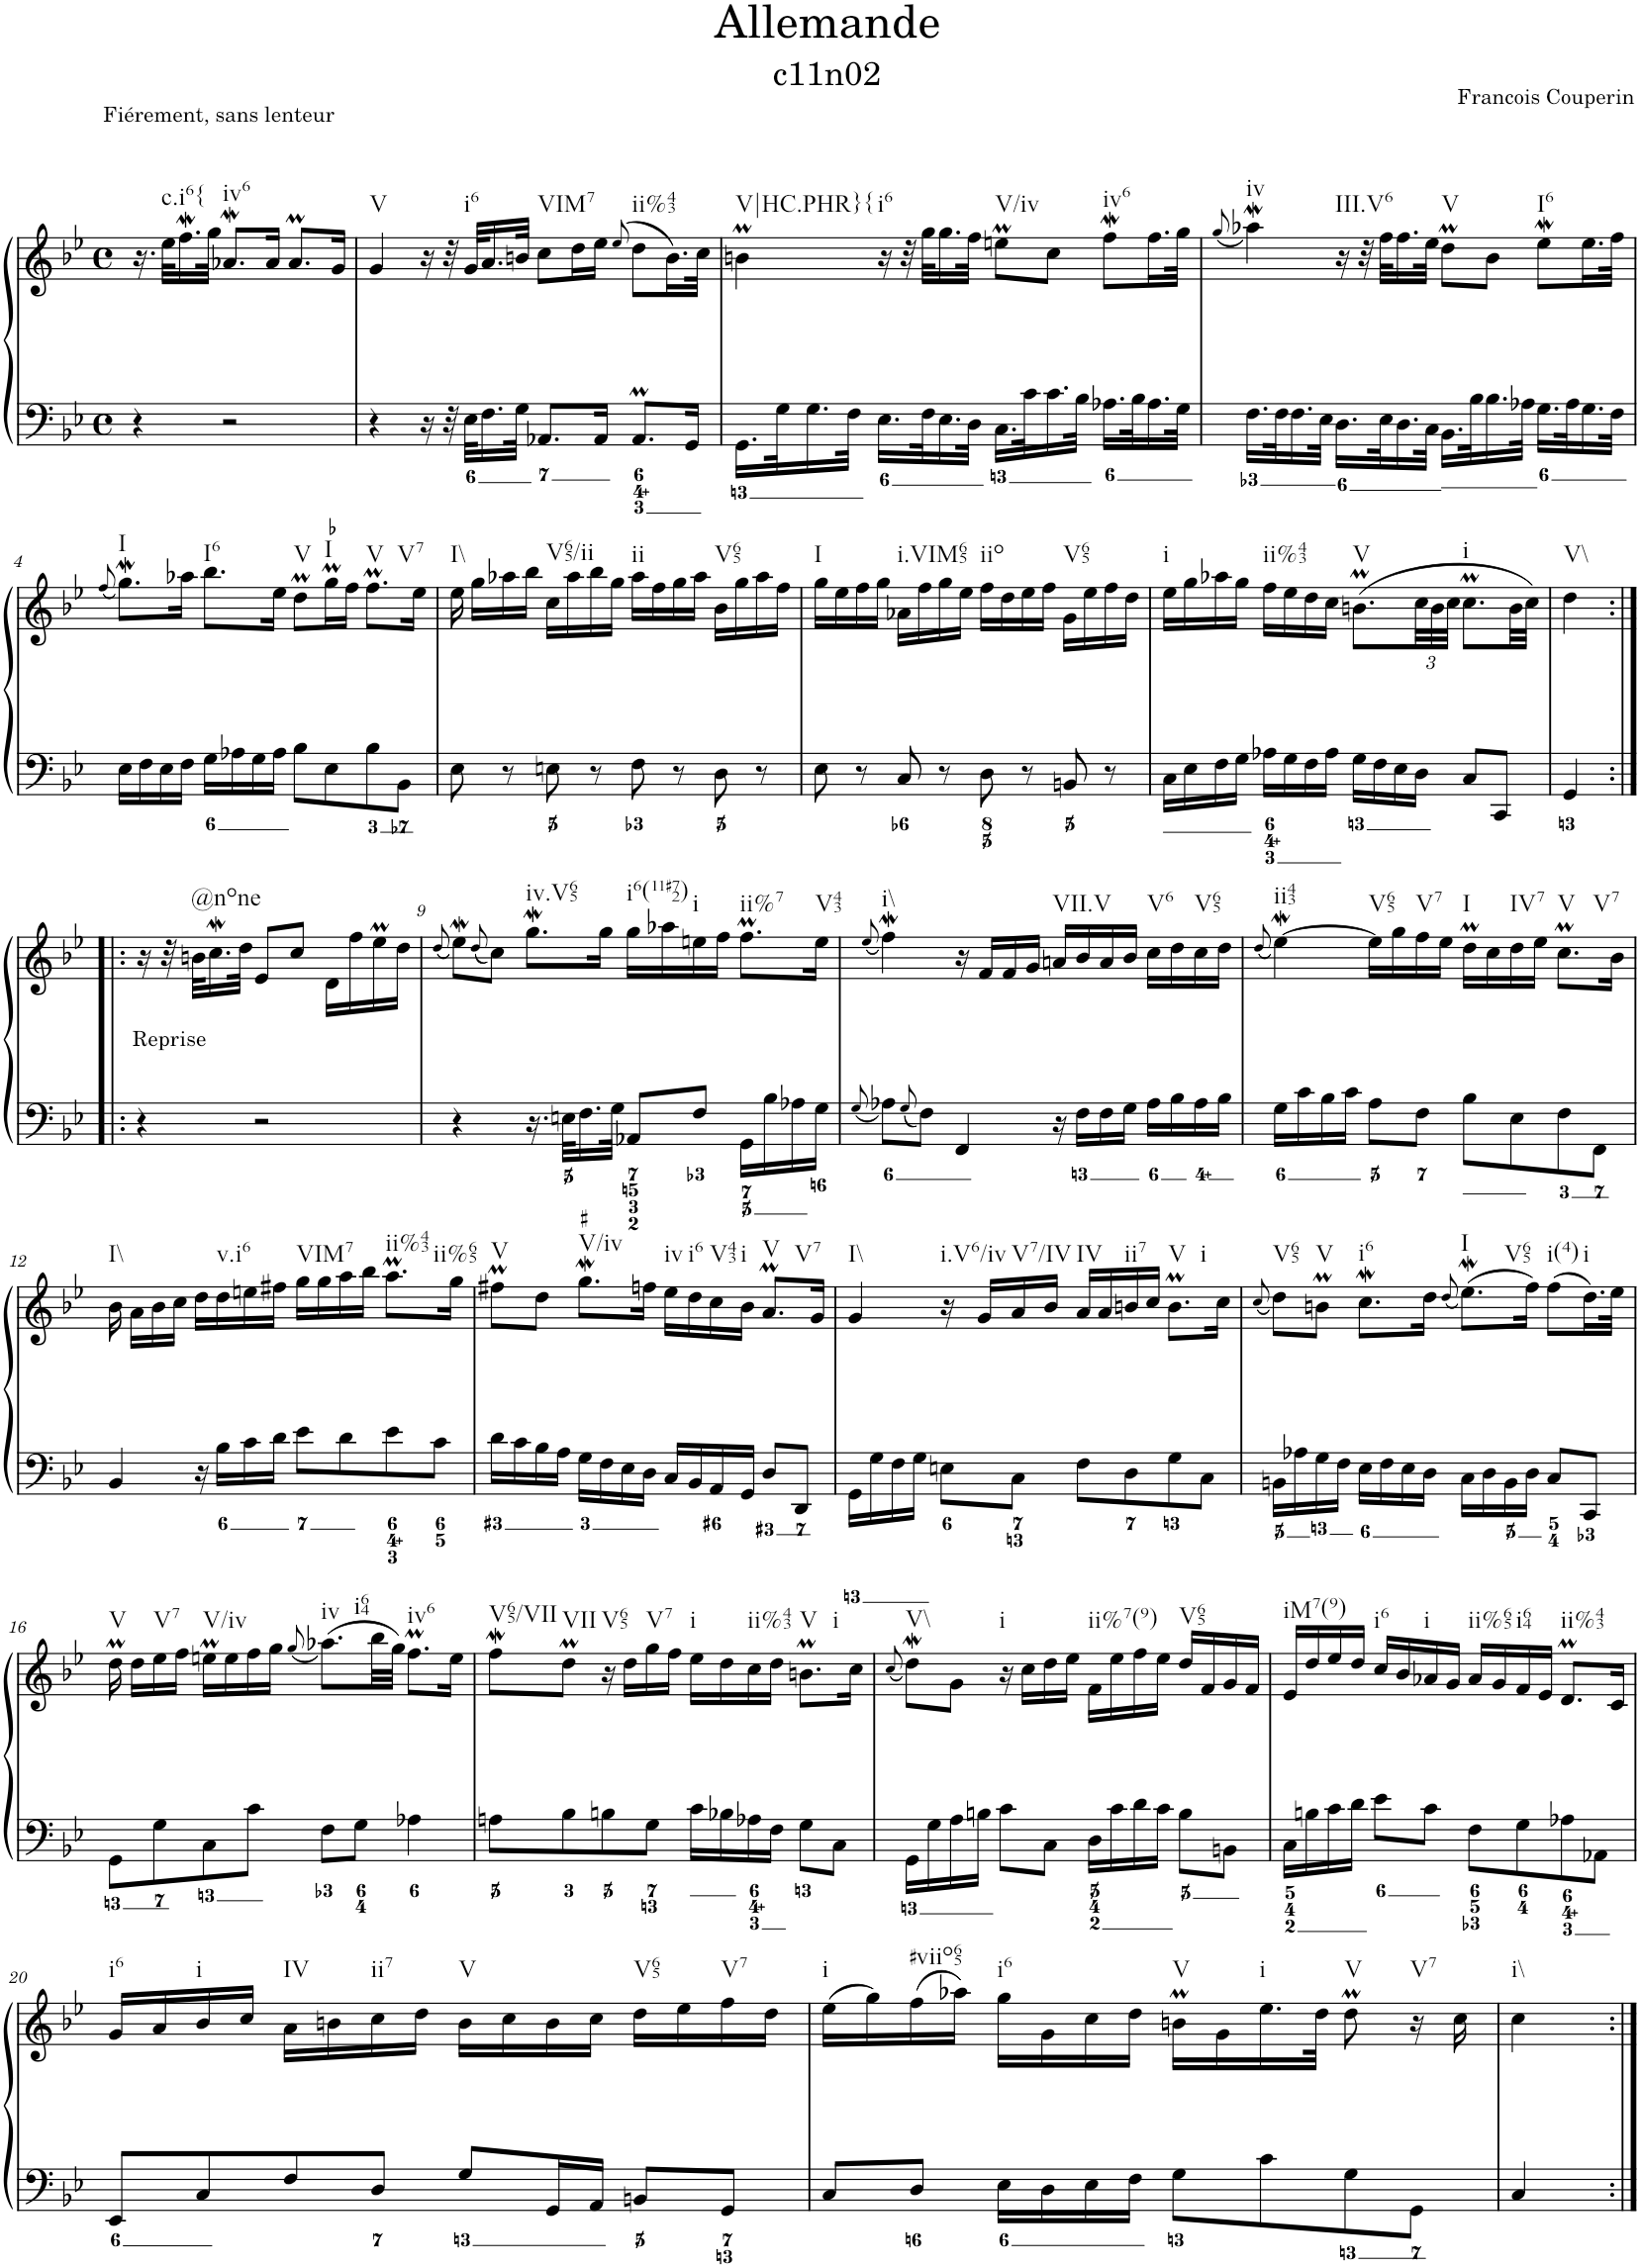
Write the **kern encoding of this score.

**kern	**kern
*part1	*part1
*staff2	*staff1
*I"Piano	*
*I'Pno.	*
*clefF4	*clefG2
*k[b-e-]	*k[b-e-]
*M4/4	*M4/4
*met(c)	*met(c)
=	=
!	!LO:TX:a:t=Fiérement, sans lenteur
4r	16.r
!	!LO:TX:b:t=c.i6{
.	32ee-\KLL
.	16.ffW\
.	32gg\JJk
!	!LO:TX:b:t=iv6
2r	8.a-Xw/L
.	16a-/Jk
.	8.a-M/L
.	16g/Jk
=1	=1
!	!LO:TX:b:t=V
4r	4g/
16r	16r
32r	32r
!	!LO:TX:b:t=i6
32E-\KLL	32g/KLL
16.F\	16.a/
32G\JJk	32bn/JJk
!	!LO:TX:b:t=VIM7
8.AA-X/L	8cc\L
.	16dd\L
16AA-/Jk	16ee-\JJ
.	(>8qee-/
!	!LO:TX:b:t=ii%43
8.AA-M/L	8dd\L
.	16.b\L)
16GG/Jk	.
.	32cc\JJk
=2	=2
!	!LO:TX:b:t=V|HC.PHR}{
16.GG\LL	4bnm\
32G\K	.
16.G\	.
32F\JJk	.
!	!LO:TX:b:t=i6
16.E-\LL	16r
.	32r
32F\K	32gg\KLL
16.E-\	16.gg\
32D\JJk	32ff\JJk
!	!LO:TX:b:t=V/iv
16.C\LL	8eenm\L
32c\K	.
16.c\	8cc\J
32B-\JJk	.
!	!LO:TX:b:t=iv6
16.A-X\LL	8ffW\L
32B-\K	.
16.A-\	16.ff\L
32G\JJk	32gg\JJk
=3	=3
.	(8qgg/
!	!LO:TX:b:t=iv
16.F\LL	4aa-Xw\)
32F\K	.
16.F\	.
32E-\JJk	.
!	!LO:TX:b:t=III.V6
16.D\LL	16r
.	32r
32E-\K	32ff\KLL
16.D\	16.ff\
32C\JJk	32ee-\JJk
!	!LO:TX:b:t=V
16.BB-\LL	8ddm\L
32B-\K	.
16.B-\	8b-\J
32A-X\JJk	.
!	!LO:TX:b:t=I6
16.G\LL	8ee-w\L
32A-\K	.
16.G\	16.ee-\L
32F\JJk	32ff\JJk
!!LO:LB:g=z
=4	=4
.	(8qff/
!	!LO:TX:b:t=I
16E-\LL	8.ggW\L)
16F\	.
16E-\	.
16F\JJ	16aa-X\Jk
!	!LO:TX:b:t=I6
16G\LL	8.bb-\L
16A-X\	.
16G\	.
16A-\JJ	16ee-\Jk
!	!LO:TX:b:t=V
8B-\L	8ddm\L
!	!LO:TX:a:t=♭
!	!LO:TX:b:t=I
8E-\	16ggM\L
.	16ff\JJ
!	!LO:TX:b:t=V
!	!LO:TX:b:t=V7
8B-\	8.ffM\L
8BB-\J	.
.	16ee-\Jk
=5	=5
!	!LO:TX:b:t=I\\
8E-\	16ee-\
.	16gg\LL
8r	16aa-X\
.	16bb-\JJ
!	!LO:TX:b:t=V65/ii
8En\	16cc\LL
.	16aa-\
8r	16bb-\
.	16gg\JJ
!	!LO:TX:b:t=ii
8F\	16aa-\LL
.	16ff\
8r	16gg\
.	16aa-\JJ
!	!LO:TX:b:t=V65
8D\	16b-\LL
.	16gg\
8r	16aa-\
.	16ff\JJ
=6	=6
!	!LO:TX:b:t=I
8E-\	16gg\LL
.	16ee-\
8r	16ff\
.	16gg\JJ
!	!LO:TX:b:t=i.VIM65
8C/	16a-X\LL
.	16ff\
8r	16gg\
.	16ee-\JJ
!	!LO:TX:b:t=iio
8D\	16ff\LL
.	16dd\
8r	16ee-\
.	16ff\JJ
!	!LO:TX:b:t=V65
8BBn/	16g\LL
.	16ee-\
8r	16ff\
.	16dd\JJ
=7	=7
!	!LO:TX:b:t=i
16C\LL	16ee-\LL
16E-\	16gg\
16F\	16aa-X\
16G\JJ	16gg\JJ
!	!LO:TX:b:t=ii%43
16A-X\LL	16ff\LL
16G\	16ee-\
16F\	16dd\
16A-\JJ	16cc\JJ
!	!LO:TX:b:t=V
16G\LL	(8.bnm\L
16F\	.
16E-\	.
*	*Xbrackettup
16D\JJ	48cc\LL
.	48b\
.	48cc\JJJ
!	!LO:TX:b:t=i
8C/L	8.ccM\L
8CC/J	.
.	32b\LL
.	32cc\JJJ)
=8	=8
!	!LO:TX:b:t=V\\
4GG/	4dd\
!!LO:LB:g=z
=8X1:|!|:	=8X1:|!|:
!LO:TX:a:t=Reprise	!
4r	16r
.	32r
!	!LO:TX:b:t=@none
.	32bn\KLL
.	16.ccW\
.	32dd\JJk
2r	8e-/L
.	8cc/J
.	16d\LL
.	16ff\
.	16ee-M\
.	16dd\JJ
=9	=9
.	(8qdd/
4r	8ee-w\L)
.	(8qdd/
.	8cc\J)
!	!LO:TX:b:t=iv.V65
16.r	8.ggW\L
32En\KLL	.
16.F\	.
.	16gg\Jk
32G\JJk	.
!	!LO:TX:b:t=i6(11#72)
8AA-X/L	16gg\LL
.	16aa-X\
!	!LO:TX:b:t=i
8F/J	16een\
.	16ff\JJ
!	!LO:TX:b:t=ii%7
16GG\LL	8.ffM\L
16B-\	.
16A-X\	.
!	!LO:TX:b:t=V43
16G\JJ	16ee\Jk
=10	=10
8qG/	(8qee-/
!	!LO:TX:b:t=i\\
8A-X\L	4ffW\)
8qG/	.
8F\J	.
4FF/	16r
.	16f/LL
.	16f/
.	16g/JJ
!	!LO:TX:b:t=VII.V
16r	16an/LL
16F\LL	16b-/
16F\	16a/
16G\JJ	16b-/JJ
!	!LO:TX:b:t=V6
16A-\LL	16cc\LL
16B-\	16dd\
!	!LO:TX:b:t=V65
16A-\	16cc\
16B-\JJ	16dd\JJ
=11	=11
.	(8qdd/
!	!LO:TX:b:t=ii43
16G\LL	[4ee-w\)
16c\	.
16B-\	.
16c\JJ	.
!	!LO:TX:b:t=V65
8A\L	16ee-\LL]
.	16gg\
!	!LO:TX:b:t=V7
8F\J	16ff\
.	16ee-\JJ
!	!LO:TX:b:t=I
8B-\L	16ddm\LL
.	16cc\
!	!LO:TX:b:t=IV7
8E-\	16dd\
.	16ee-\JJ
!	!LO:TX:b:t=V
!	!LO:TX:b:t=V7
8F\	8.ccM\L
8FF\J	.
.	16b-\Jk
!!LO:LB:g=z
=12	=12
!	!LO:TX:b:t=I\\
4BB-/	16b-\
.	16a\LL
.	16b-\
.	16cc\JJ
16r	16dd\LL
!	!LO:TX:b:t=v.i6
16B-\LL	16dd\
16c\	16een\
16d\JJ	16ff#X\JJ
!	!LO:TX:b:t=VIM7
8e-\L	16gg\LL
.	16gg\
8d\	16aa\
.	16bb-\JJ
!	!LO:TX:b:t=ii%43
!	!LO:TX:b:t=ii%65
8e-\	8.aam\L
8c\J	.
.	16gg\Jk
=13	=13
!	!LO:TX:b:t=V
16d\LL	8ff#Xm\L
16c\	.
16B-\	8dd\J
16A\JJ	.
!	!LO:TX:a:t=♯
!	!LO:TX:b:t=V/iv
16G\LL	8.ggW\L
16F\	.
16E-\	.
16D\JJ	16ffn\Jk
!	!LO:TX:b:t=iv
16C/LL	16ee-\LL
!	!LO:TX:b:t=i6
16BB-/	16dd\
!	!LO:TX:b:t=V43
16AA/	16cc\
!	!LO:TX:b:t=i
16GG/JJ	16b-\JJ
!	!LO:TX:b:t=V
!	!LO:TX:b:t=V7
8D/L	8.am/L
8DD/J	.
.	16g/Jk
=14	=14
!	!LO:TX:b:t=I\\
16GG\LL	4g/
16G\	.
16F\	.
16G\JJ	.
!	!LO:TX:b:t=i.V6/iv
8En\L	16r
.	16g/LL
!	!LO:TX:b:t=V7/IV
8C\J	16a/
.	16b-/JJ
!	!LO:TX:b:t=IV
8F\L	16a/LL
.	16a/
!	!LO:TX:b:t=ii7
8D\	16bn/
.	16cc/JJ
!	!LO:TX:b:t=V
!	!LO:TX:b:t=i
8G\	8.bm\L
8C\J	.
.	16cc\Jk
=15	=15
.	(8qcc/
!	!LO:TX:b:t=V65
16BBn\LL	8dd\L)
16A-X\	.
!	!LO:TX:b:t=V
16G\	8bnm\J
16F\JJ	.
!	!LO:TX:b:t=i6
16E-\LL	8.ccW\L
16F\	.
16E-\	.
16D\JJ	16dd\Jk
.	(8qdd/
!	!LO:TX:b:t=I
!	!LO:TX:b:t=V65
16C\LL	(8.ee-w\L)
16D\	.
16BB\	.
16D\JJ	16ff\Jk)
!	!LO:TX:b:t=i(4)
8C/L	(8ff\L
!	!LO:TX:b:t=i
8CC/J	16.dd\L)
.	32ee-\JJk
!!LO:LB:g=z
=16	=16
!	!LO:TX:b:t=V
8GG\L	16ddm\
.	16dd\LL
!	!LO:TX:b:t=V7
8G\	16ee-\
.	16ff\JJ
!	!LO:TX:b:t=V/iv
8C\	16eenm\LL
.	16ee\
8c\J	16ff\
.	16gg\JJ
.	(8qgg/
!	!LO:TX:b:t=iv
!	!LO:TX:b:t=i64
8F\L	(8.aa-X\L)
8G\J	.
.	32bb-\LL
.	32gg\JJJ)
!	!LO:TX:b:t=iv6
4A-X\	8.ffM\L
.	16ee\Jk
=17	=17
!	!LO:TX:b:t=V65/VII
8An\L	8ffW\L
!	!LO:TX:b:t=VII
8B-\	8ddm\J
!	!LO:TX:b:t=V65
8Bn\	16r
.	16dd\LL
!	!LO:TX:b:t=V7
8G\J	16gg\
.	16ff\JJ
!	!LO:TX:b:t=i
16c\LL	16ee-\LL
16B-X\	16dd\
!	!LO:TX:b:t=ii%43
16A-X\	16cc\
16F\JJ	16dd\JJ
!	!LO:TX:b:t=V
!	!LO:TX:b:t=i
8G\L	8.bnm\L
8C\J	.
.	16cc\Jk
=18	=18
.	(8qcc/
!	!LO:TX:b:t=V\\
16GG\LL	8ddW\L)
16G\	.
16A\	8g\J
16Bn\JJ	.
!	!LO:TX:b:t=i
8c\L	16r
.	16cc\LL
8C\J	16dd\
.	16ee-\JJ
!	!LO:TX:b:t=ii%7(9)
16D\LL	16f\LL
16c\	16ee-\
16d\	16ff\
16c\JJ	16ee-\JJ
!	!LO:TX:b:t=V65
8B\L	16dd/LL
.	16f/
8BBn\J	16g/
.	16f/JJ
=19	=19
!	!LO:TX:b:t=iM7(9)
16C\LL	16e-/LL
16Bn\	16dd/
16c\	16ee-/
16d\JJ	16dd/JJ
!	!LO:TX:b:t=i6
8e-\L	16cc/LL
.	16b-/
!	!LO:TX:b:t=i
8c\J	16a-X/
.	16g/JJ
!	!LO:TX:b:t=ii%65
8F\L	16a-/LL
.	16g/
!	!LO:TX:b:t=i64
8G\	16f/
.	16e-/JJ
!	!LO:TX:b:t=ii%43
8A-X\	8.dm/L
8AA-X\J	.
.	16c/Jk
!!LO:LB:g=z
=20	=20
!	!LO:TX:b:t=i6
8EE-/L	16g/LL
.	16a/
!	!LO:TX:b:t=i
8C/	16b-/
.	16cc/JJ
!	!LO:TX:b:t=IV
8F/	16a\LL
.	16bn\
!	!LO:TX:b:t=ii7
8D/J	16cc\
.	16dd\JJ
!	!LO:TX:b:t=V
8G/L	16b\LL
.	16cc\
16GG/L	16b\
16AA/JJ	16cc\JJ
!	!LO:TX:b:t=V65
8BBn/L	16dd\LL
.	16ee-\
!	!LO:TX:b:t=V7
8GG/J	16ff\
.	16dd\JJ
=21	=21
!	!LO:TX:b:t=i
8C/L	(16ee-\LL
.	16gg\)
!	!LO:TX:b:t=#viio65
8D/J	(16ff\
.	16aa-X\JJ)
!	!LO:TX:b:t=i6
16E-\LL	16gg\LL
16D\	16g\
16E-\	16cc\
16F\JJ	16dd\JJ
!	!LO:TX:b:t=V
8G\L	16bnm\LL
.	16g\
!	!LO:TX:b:t=i
8c\	16.ee-\
.	32dd\JJk
!	!LO:TX:b:t=V
8G\	8ddm\
!	!LO:TX:b:t=V7
8GG\J	16r
.	16cc\
=22	=22
!	!LO:TX:b:t=i\\
4C/	4cc\
=:|!	=:|!
*-	*-
